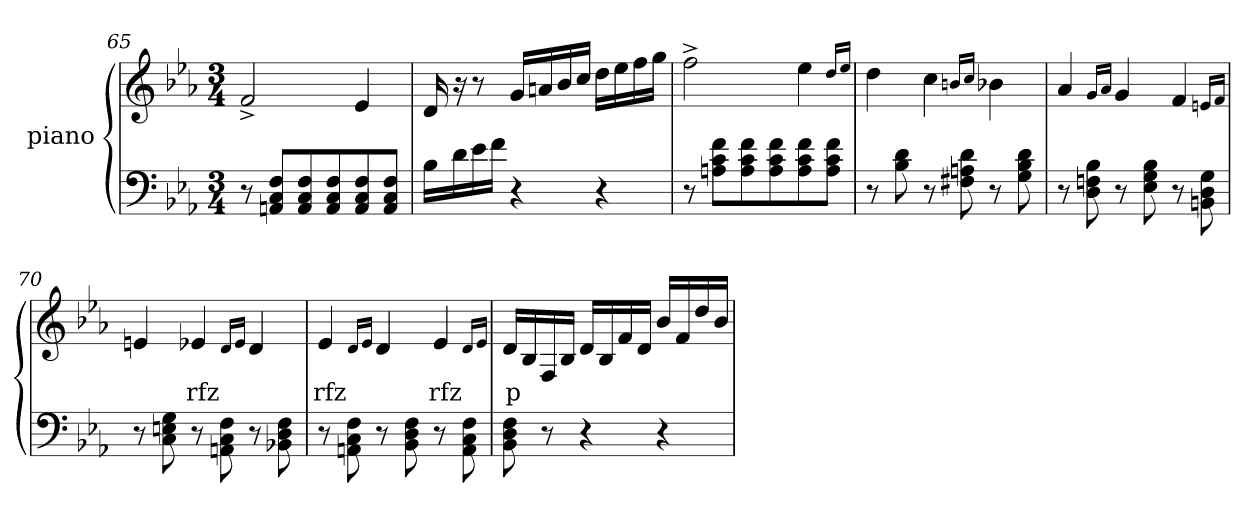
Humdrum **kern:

**kern	**kern	**text
*part2	*part1	*part1
*staff2	*staff1	*staff1
*	*I"piano	*
*clefF4	*clefG2	*
*k[b-e-a-]	*k[b-e-a-]	*
*E-:	*E-:	*
*M3/4	*M3/4	*
=65	=65	=65
8r	2f^>	.
8AAn 8C 8FL	.	.
8AA 8C 8F	.	.
8AA 8C 8F	.	.
8AA 8C 8F	4e-	.
8AA 8C 8FJ	.	.
=66	=66	=66
16B-LL	16d	.
16d	16r	.
16e-	8r	.
16fJJ	.	.
4r	16gLL	.
.	16an	.
.	16b-	.
.	16ccJJ	.
4r	16ddLL	.
.	16ee-	.
.	16ff	.
.	16ggJJ	.
=67	=67	=67
8r	2ff^>	.
8An 8c 8fL	.	.
8A 8c 8f	.	.
8A 8c 8f	.	.
8A 8c 8f	4ee-	.
8A 8c 8fJ	.	.
.	16qddLL	.
.	16qee-JJ	.
=68	=68	=68
8r	4dd	.
8B- 8d	.	.
8r	4cc	.
8F#X 8An 8d	.	.
.	16qbnLL	.
.	16qccJJ	.
8r	4b-X	.
8G 8B- 8d	.	.
=69	=69	=69
8r	4a-	.
8D 8Fn 8B-	.	.
.	16qgLL	.
.	16qa-JJ	.
8r	4g	.
8E- 8G 8B-	.	.
8r	4f	.
8BBn 8D 8G	.	.
.	16qenLL	.
.	16qfJJ	.
=70	=70	=70
8r	4en	.
8C 8En 8G	.	.
8r	4e-X	rfz
8AAn\ 8C\ 8F\	.	.
.	16qdLL	.
.	16qe-JJ	.
8r	4d	.
8BB-X 8D 8F	.	.
=71	=71	=71
8r	4e-	rfz
8AAn\ 8C\ 8F\	.	.
.	16qdLL	.
.	16qe-JJ	.
8r	4d	.
8BB- 8D 8F	.	.
8r	4e-	rfz
8AA\ 8C\ 8F\	.	.
.	16qdLL	.
.	16qe-JJ	.
=72	=72	=72
8BB- 8D 8F	16dLL	p
.	16B-	.
8r	16F	.
.	16B-JJ	.
4r	16dLL	.
.	16B-	.
.	16f	.
.	16dJJ	.
4r	16b-LL	.
.	16f	.
.	16dd	.
.	16b-JJ	.
=	=	=
*-	*-	*-
